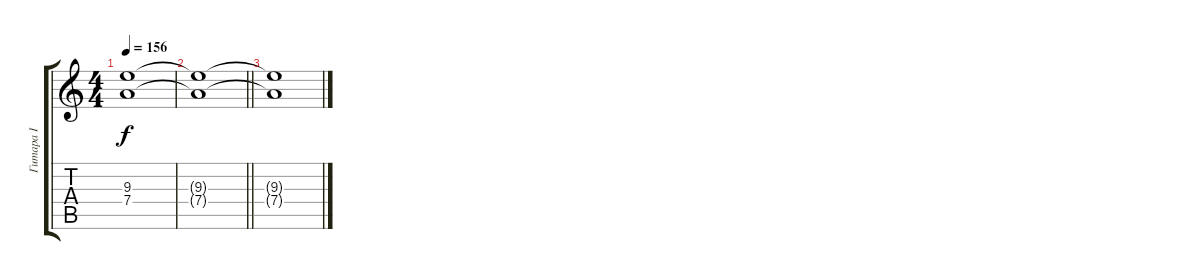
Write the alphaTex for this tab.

\track ("Гитара I" "Гитара I") {instrument electricguitarclean}
\staff {score tabs}
\tuning (E4 B3 G3 D3 A2 E2) {hide}
\ts (4 4)
\tempo 156
\clef g2
\ks c
(9.3{t} 7.4{t}).1{dy f} |
\barLineRight lightlight
(9.3{t} 7.4{t}).1 |
(9.3{t} 7.4{t}).1
